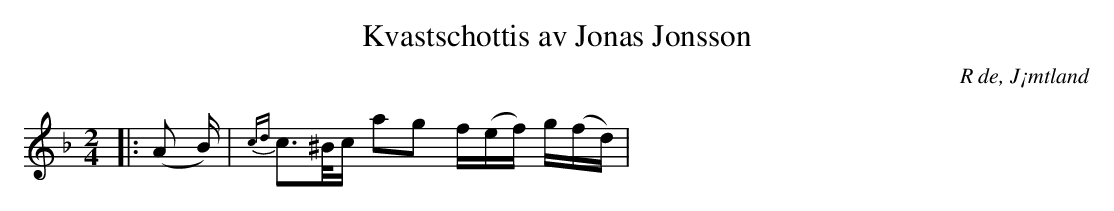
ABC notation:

X:1
T:Kvastschottis av Jonas Jonsson
O:R de, J¡mtland
M:2/4
L:1/16
K:F
|: (A2 B) | {cd}c2>^Bc a2g2 3f(ef) 3g(fd) |
